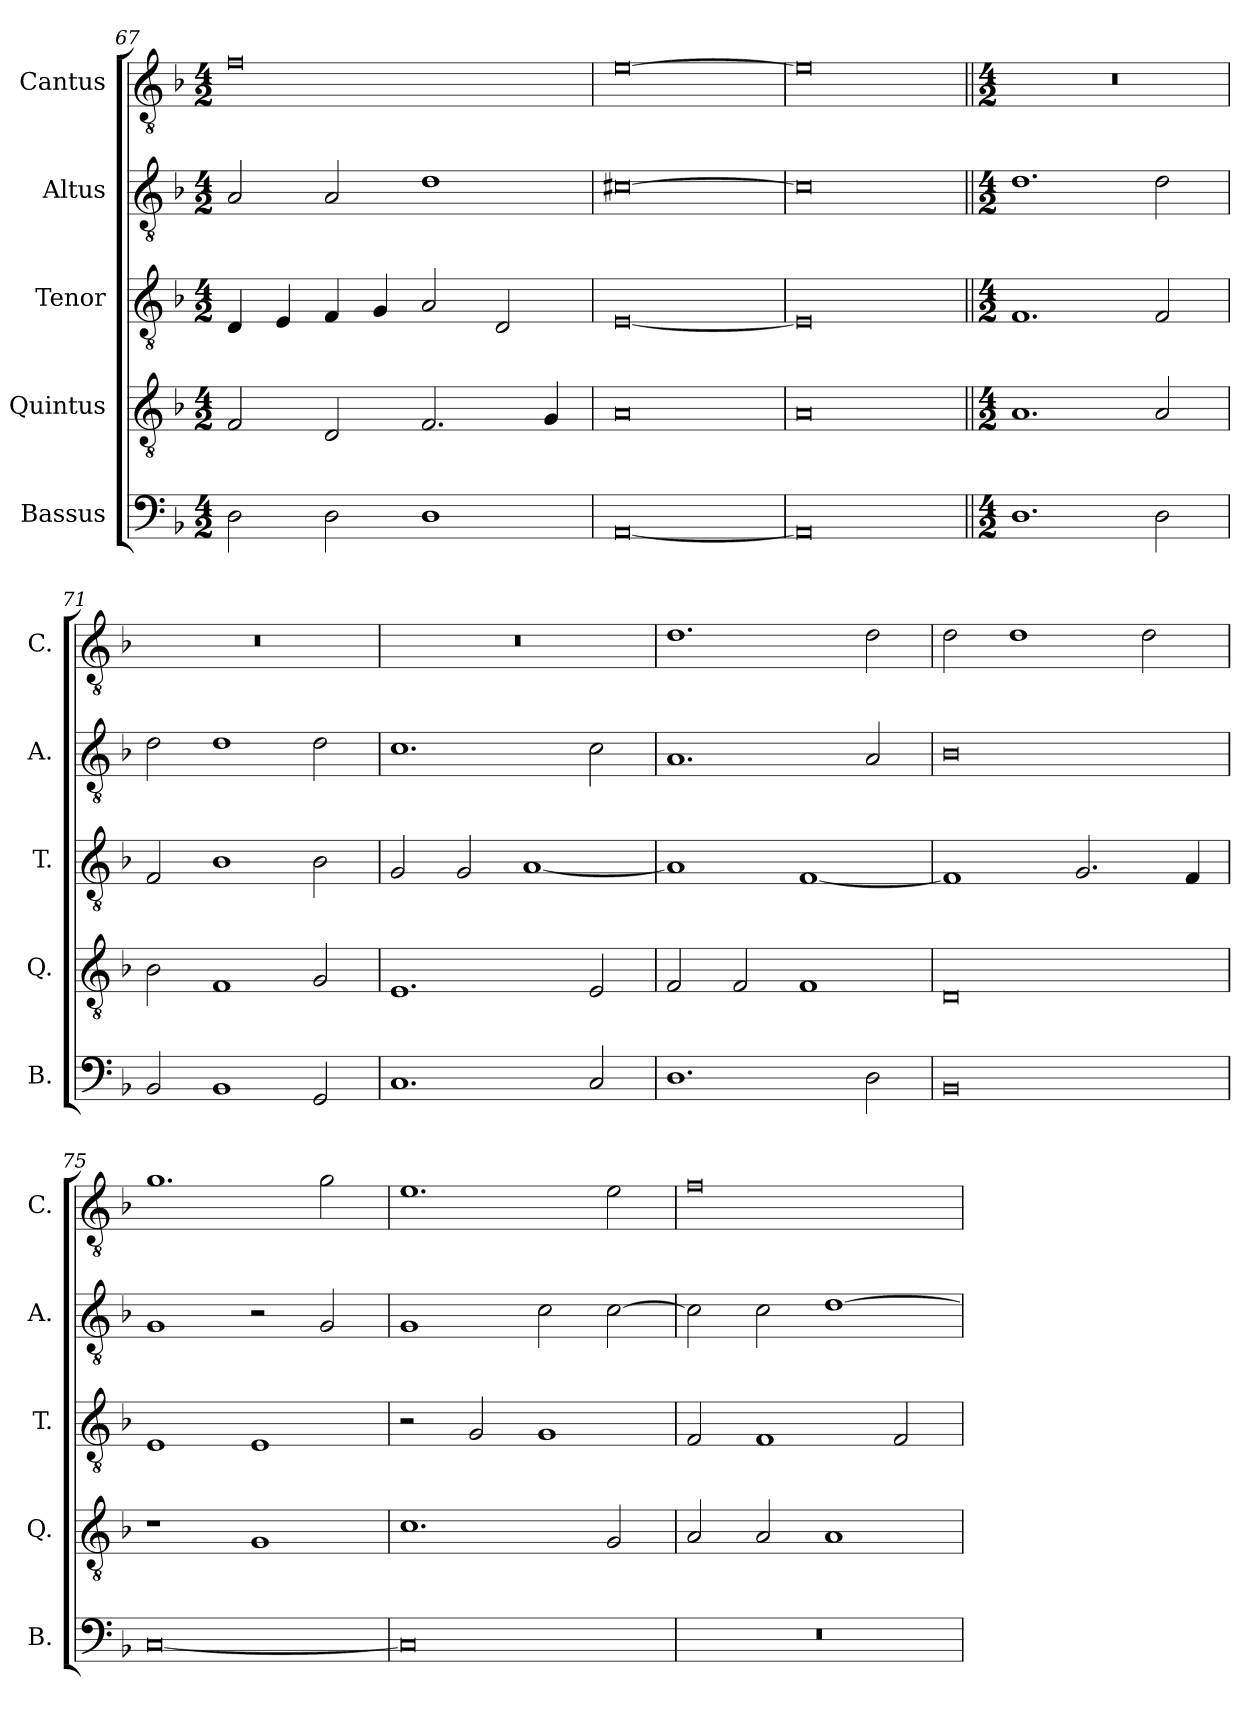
**kern	**kern	**kern	**kern	**kern
*part5	*part4	*part3	*part2	*part1
*staff5	*staff4	*staff3	*staff2	*staff1
*I"Bassus	*I"Quintus	*I"Tenor	*I"Altus	*I"Cantus
*I'B.	*I'Q.	*I'T.	*I'A.	*I'C.
!!LO:LB:g=z
*clefF4	*clefGv2	*clefGv2	*clefGv2	*clefGv2
*k[b-]	*k[b-]	*k[b-]	*k[b-]	*k[b-]
*M4/2	*M4/2	*M4/2	*M4/2	*M4/2
=67	=67	=67	=67	=67
2D\	2F/	4D/	2A/	0f
.	.	4E/	.	.
2D\	2D/	4F/	2A/	.
.	.	4G/	.	.
1D	2.F/	2A/	1d	.
.	.	2D/	.	.
.	4G/	.	.	.
=68	=68	=68	=68	=68
[0AA	0A	[0E	[0c#X	[0e
=69	=69	=69	=69	=69
0AA]	0A	0E]	0c#]	0e]
=70||	=70||	=70||	=70||	=70||
*M4/2	*M4/2	*M4/2	*M4/2	*M4/2
1.D	1.A	1.F	1.d	0r
2D\	2A/	2F/	2d\	.
=71	=71	=71	=71	=71
2BB-/	2B-\	2F/	2d\	0r
1BB-	1F	1B-	1d	.
2GG/	2G/	2B-\	2d\	.
=72	=72	=72	=72	=72
1.C	1.E	2G/	1.c	0r
.	.	2G/	.	.
.	.	[1A	.	.
2C/	2E/	.	2c\	.
=73	=73	=73	=73	=73
1.D	2F/	1A]	1.A	1.d
.	2F/	.	.	.
.	1F	[1F	.	.
2D\	.	.	2A/	2d\
=74	=74	=74	=74	=74
0BB-	0D	1F]	0B-	2d\
.	.	.	.	1d
.	.	2.G/	.	.
.	.	.	.	2d\
.	.	4F/	.	.
=75	=75	=75	=75	=75
[0C	1r	1E	1G	1.g
.	1G	1E	2r	.
.	.	.	2G/	2g\
=76	=76	=76	=76	=76
0C]	1.c	2r	1G	1.e
.	.	2G/	.	.
.	.	1G	2c\	.
.	2G/	.	[2c\	2e\
!!LO:LB:g=z
=77	=77	=77	=77	=77
0r	2A/	2F/	2c\]	0f
.	2A/	1F	2c\	.
.	1A	.	[1d	.
.	.	2F/	.	.
=	=	=	=	=
*-	*-	*-	*-	*-
